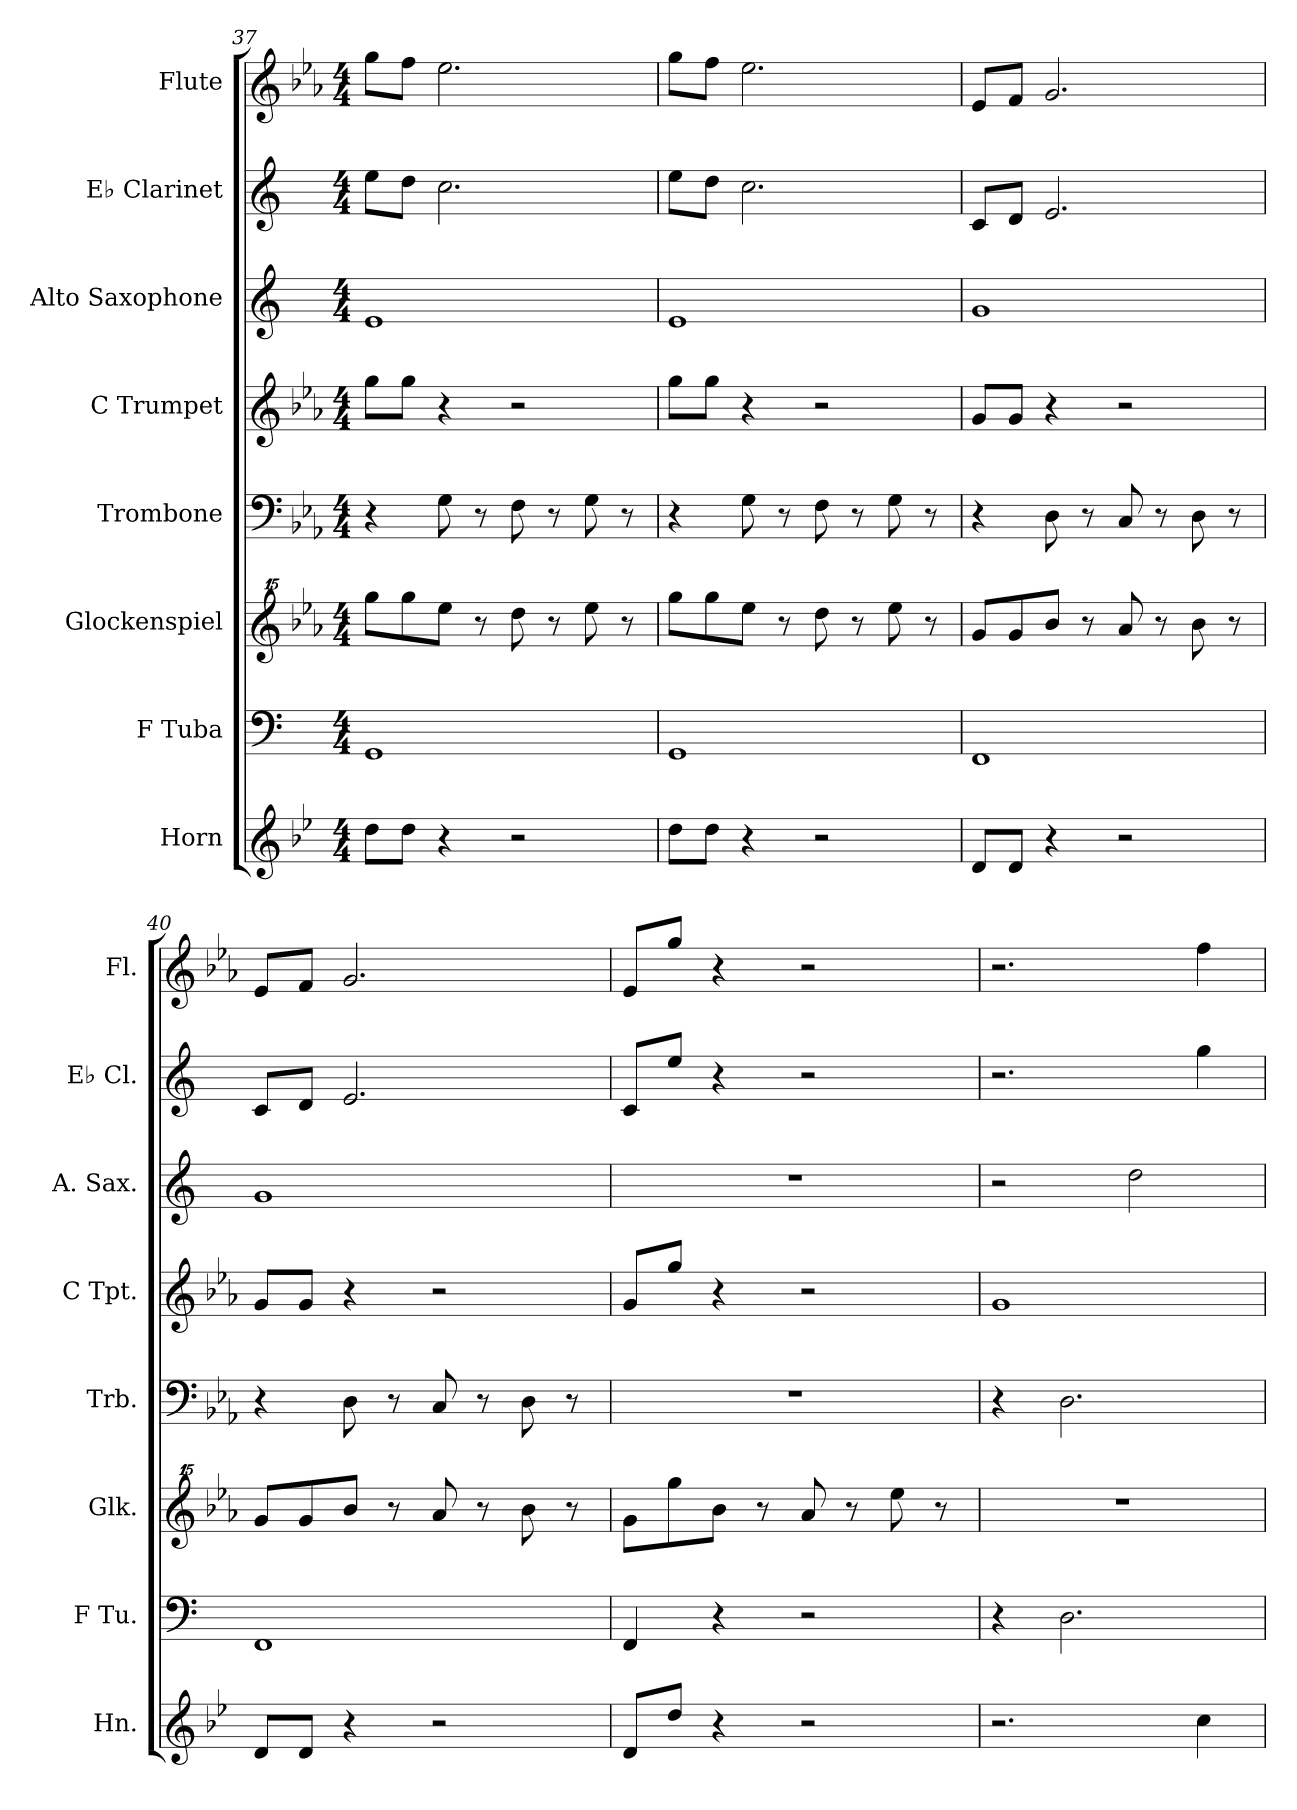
**kern	**kern	**kern	**kern	**kern	**kern	**kern	**kern
*part8	*part7	*part6	*part5	*part4	*part3	*part2	*part1
*staff8	*staff7	*staff6	*staff5	*staff4	*staff3	*staff2	*staff1
*I"Horn	*I"F Tuba	*I"Glockenspiel	*I"Trombone	*I"C Trumpet	*I"Alto Saxophone	*I"E♭ Clarinet	*I"Flute
*I'Hn.	*I'F Tu.	*I'Glk.	*I'Trb.	*I'C Tpt.	*I'A. Sax.	*I'E♭ Cl.	*I'Fl.
*clefG2	*clefF4	*clefG^^2	*clefF4	*clefG2	*clefG2	*clefG2	*clefG2
*ITrd4c7	*	*	*	*	*ITrd5c9	*ITrd-2c-3	*
*k[b-e-a-]	*k[]	*k[b-e-a-]	*k[b-e-a-]	*k[b-e-a-]	*k[b-e-a-]	*k[b-e-a-]	*k[b-e-a-]
*E-:	*C:	*E-:	*E-:	*E-:	*E-:	*E-:	*E-:
*M4/4	*M4/4	*M4/4	*M4/4	*M4/4	*M4/4	*M4/4	*M4/4
=37	=37	=37	=37	=37	=37	=37	=37
8g\L	1GG	8gggg\L	4r	8gg\L	1G	8gg\L	8gg\L
8g\J	.	8gggg\	.	8gg\J	.	8ff\J	8ff\J
4r	.	8eeee-\J	8G\	4r	.	2.ee-\	2.ee-\
.	.	8r	8r	.	.	.	.
2r	.	8dddd\	8F\	2r	.	.	.
.	.	8r	8r	.	.	.	.
.	.	8eeee-\	8G\	.	.	.	.
.	.	8r	8r	.	.	.	.
=38	=38	=38	=38	=38	=38	=38	=38
8g\L	1GG	8gggg\L	4r	8gg\L	1G	8gg\L	8gg\L
8g\J	.	8gggg\	.	8gg\J	.	8ff\J	8ff\J
4r	.	8eeee-\J	8G\	4r	.	2.ee-\	2.ee-\
.	.	8r	8r	.	.	.	.
2r	.	8dddd\	8F\	2r	.	.	.
.	.	8r	8r	.	.	.	.
.	.	8eeee-\	8G\	.	.	.	.
.	.	8r	8r	.	.	.	.
!!LO:PB:g=z
=39	=39	=39	=39	=39	=39	=39	=39
8G/L	1FF	8ggg/L	4r	8g/L	1B-	8e-/L	8e-/L
8G/J	.	8ggg/	.	8g/J	.	8f/J	8f/J
4r	.	8bbb-/J	8D\	4r	.	2.g/	2.g/
.	.	8r	8r	.	.	.	.
2r	.	8aaa-/	8C/	2r	.	.	.
.	.	8r	8r	.	.	.	.
.	.	8bbb-\	8D\	.	.	.	.
.	.	8r	8r	.	.	.	.
=40	=40	=40	=40	=40	=40	=40	=40
8G/L	1FF	8ggg/L	4r	8g/L	1B-	8e-/L	8e-/L
8G/J	.	8ggg/	.	8g/J	.	8f/J	8f/J
4r	.	8bbb-/J	8D\	4r	.	2.g/	2.g/
.	.	8r	8r	.	.	.	.
2r	.	8aaa-/	8C/	2r	.	.	.
.	.	8r	8r	.	.	.	.
.	.	8bbb-\	8D\	.	.	.	.
.	.	8r	8r	.	.	.	.
=41	=41	=41	=41	=41	=41	=41	=41
8G/L	4FF/	8ggg\L	1r	8g/L	1r	8e-/L	8e-/L
8g/J	.	8gggg\	.	8gg/J	.	8gg/J	8gg/J
4r	4r	8bbb-\J	.	4r	.	4r	4r
.	.	8r	.	.	.	.	.
2r	2r	8aaa-/	.	2r	.	2r	2r
.	.	8r	.	.	.	.	.
.	.	8eeee-\	.	.	.	.	.
.	.	8r	.	.	.	.	.
=42	=42	=42	=42	=42	=42	=42	=42
2.r	4r	1r	4r	1g	2r	2.r	2.r
.	2.D\	.	2.D\	.	.	.	.
.	.	.	.	.	2f\	.	.
4f\	.	.	.	.	.	4bb-\	4ff\
=	=	=	=	=	=	=	=
*-	*-	*-	*-	*-	*-	*-	*-
